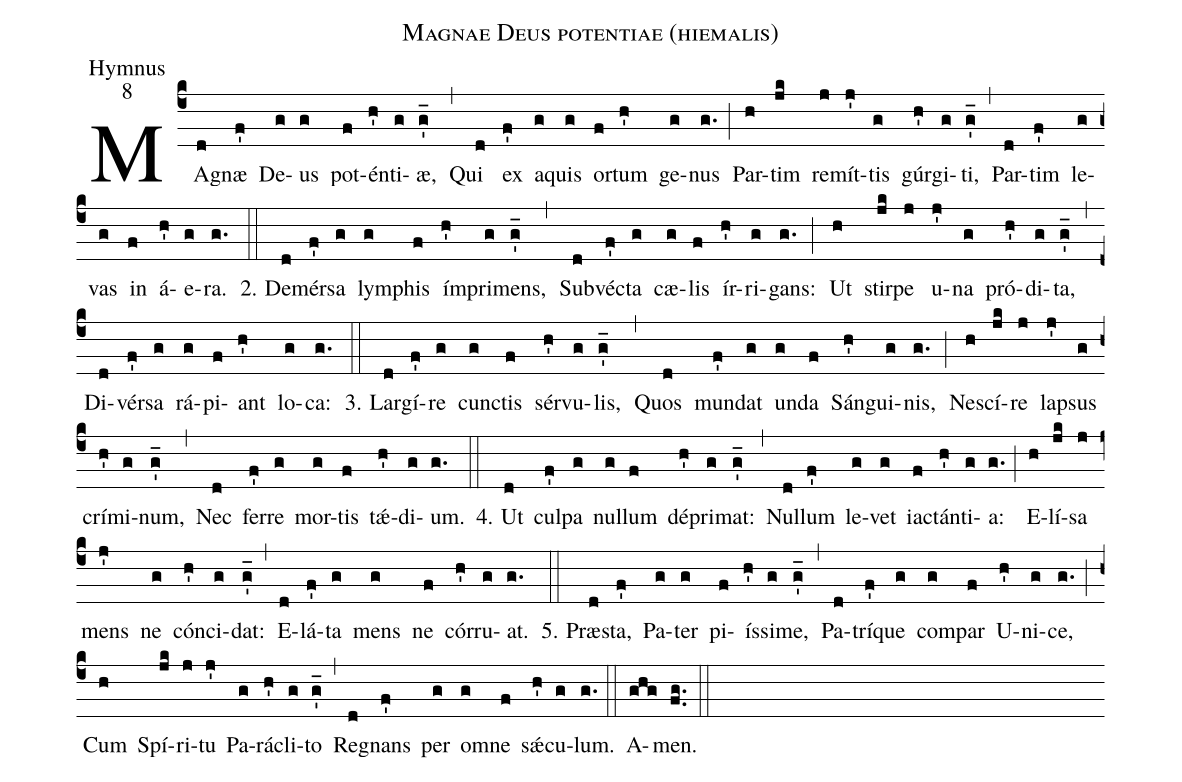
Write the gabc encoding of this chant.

name:Magnae Deus potentiae (hiemalis);
office-part:Hymnus;
mode:8;
%%
(c4)MA(d)gnæ(f') De(g)us(g) pot(f)én(h')ti(g)æ,(g'_) (,)
Qui(d) ex(f') a(g)quis(g) or(f)tum(h') ge(g)nus(g.) (;)
Par(h)tim(jk) re(j)mít(j')tis(g) gúr(h')gi(g)ti,(g'_) (,)
Par(d)tim(f') le(g)vas(g) in(f) á(h')e(g)ra.(g.) (::)


2. De(d)mér(f')sa(g) lym(g)phis(f) ím(h')pri(g)mens,(g'_) (,)
Sub(d)véc(f')ta(g) cæ(g)lis(f) ír(h')ri(g)gans:(g.) (;)
Ut(h) stir(jk)pe(j) u(j')na(g) pró(h')di(g)ta,(g'_) (,)
Di(d)vér(f')sa(g) rá(g)pi(f)ant(h') lo(g)ca:(g.) (::)

3. Lar(d)gí(f')re(g) cunc(g)tis(f) sér(h')vu(g)lis,(g'_) (,)
Quos(d) mun(f')dat(g) un(g)da(f) Sán(h')gui(g)nis,(g.) (;)
Ne(h)scí(jk)re(j) lap(j')sus(g) crí(h')mi(g)num,(g'_) (,)
Nec(d) fer(f')re(g) mor(g)tis(f) tǽ(h')di(g)um.(g.) (::)

4. Ut(d) cul(f')pa(g) nul(g)lum(f) dé(h')pri(g)mat:(g'_) (,)
Nul(d)lum(f') le(g)vet(g) iac(f)tán(h')ti(g)a:(g.) (;)
E(h)lí(jk)sa(j) mens(j') ne(g) cón(h')ci(g)dat:(g'_) (,)
E(d)lá(f')ta(g) mens(g) ne(f) cór(h')ru(g)at.(g.) (::)

5. Præ(d)sta,(f') Pa(g)ter(g) pi(f)ís(h')si(g)me,(g'_) (,)
Pa(d)trí(f')que(g) com(g)par(f) U(h')ni(g)ce,(g.) (;)
Cum(h) Spí(jk)ri(j)tu(j') Pa(g)rá(h')cli(g)to(g'_) (,)
Re(d)gnans(f') per(g) om(g)ne(f) sǽ(h')cu(g)lum.(g.) (::)
A(ghg)men.(fg..) (::)
